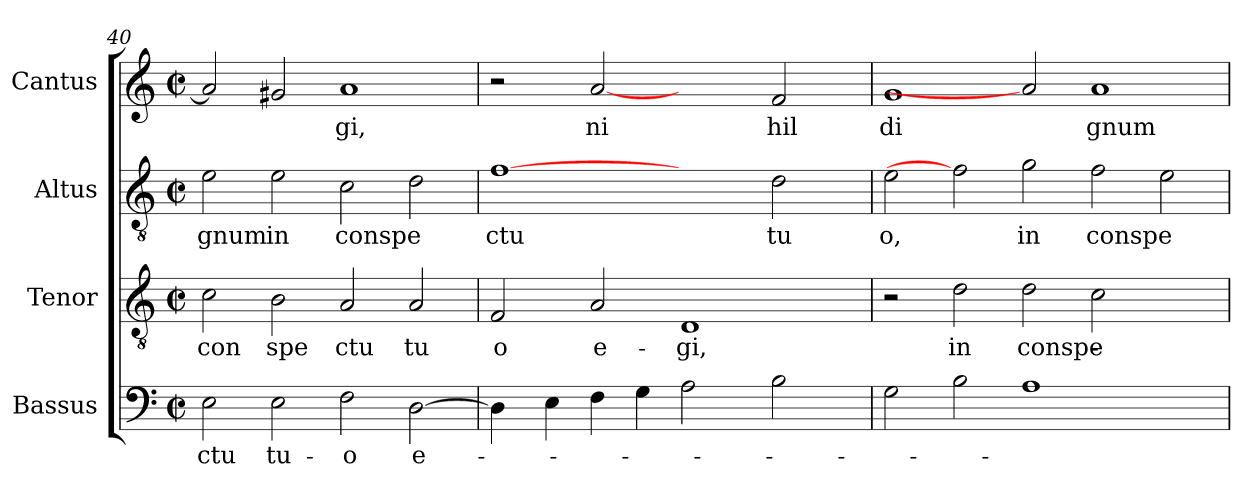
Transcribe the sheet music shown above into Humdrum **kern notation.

**kern	**text	**kern	**text	**kern	**text	**kern	**text
*part4	*part4	*part3	*part3	*part2	*part2	*part1	*part1
*staff4	*staff4	*staff3	*staff3	*staff2	*staff2	*staff1	*staff1
*I"Bassus	*	*I"Tenor	*	*I"Altus	*	*I"Cantus	*
*clefF4	*	*clefGv2	*	*clefGv2	*	*clefG2	*
*M2/2	*	*M2/2	*	*M2/2	*	*M2/2	*
*met(c|)	*	*met(c|)	*	*met(c|)	*	*met(c|)	*
=40	=40	=40	=40	=40	=40	=40	=40
!	!LO:LY:b:cj	!	!LO:LY:b:cj	!	!LO:LY:b:cj	!	!
2E\	-ctu	2c\	con	2e\	gnum	2a/]	.
!	!LO:LY:b:cj	!	!LO:LY:b:cj	!	!LO:LY:b:cj	!	!
2E\	tu-	2B\	spe	2e\	in	2g#/	.
!	!LO:LY:b:cj	!	!LO:LY:b:cj	!	!LO:LY:b	!	!LO:LY:b:cj
2F\	-o	2A/	ctu	2c\	conspe	1a	gi,
!	!LO:LY:b:cj	!	!LO:LY:b:cj	!	!	!	!
[>2D\	e-	2A/	tu	2d\	.	.	.
!!LO:LB:g=z
=41	=41	=41	=41	=41	=41	=41	=41
!	!	!	!LO:LY:b:cj	!	!LO:LY:b:cj	!	!
*^	*	*	*	*	*	*	*
4D\]	8..ryy	.	2F/	o	[1f	ctu	2r	.
.	1ryy	.	.	.	.	.	.	.
4E\	.	.	.	.	.	.	.	.
!	!	!	!	!LO:LY:b:cj	!	!	!	!LO:LY:b:cj
4F\	.	.	2A/	e-	.	.	[2a	ni
4G\	.	.	.	.	.	.	.	.
!	!	!	!	!LO:LY:b:cj	!	!	!	!
2A\	.	.	1D	-gi,	2ryy	.	2ryy	.
.	2ryy	.	.	.	.	.	.	.
!	!	!	!	!	!	!LO:LY:b:cj	!	!LO:LY:b:cj
2B\	.	.	.	.	2d\	tu	2f/	hil
.	4ryy	.	.	.	.	.	.	.
.	32ryy	.	.	.	.	.	.	.
=42	=42	=42	=42	=42	=42	=42	=42	=42
!	!	!	!	!	!	!LO:LY:b:cj	!	!LO:LY:b:cj
*v	*v	*	*	*	*	*	*	*
2G\	.	2r	.	2e\	o,	1g	di
!	!	!	!LO:LY:b:cj	!	!	!	!
2B\	.	2d\	in	2f]	.	.	.
!	!	!	!LO:LY:b	!	!LO:LY:b:cj	!	!
1A	.	2d\	conspe-	2g\	in	2a]	.
!	!	!	!	!	!LO:LY:b	!	!LO:LY:b:cj
.	.	2c\	.	2f\	conspe	1a	gnum
2ryy	.	2ryy	.	2e\	.	.	.
=	=	=	=	=	=	=	=
*-	*-	*-	*-	*-	*-	*-	*-
